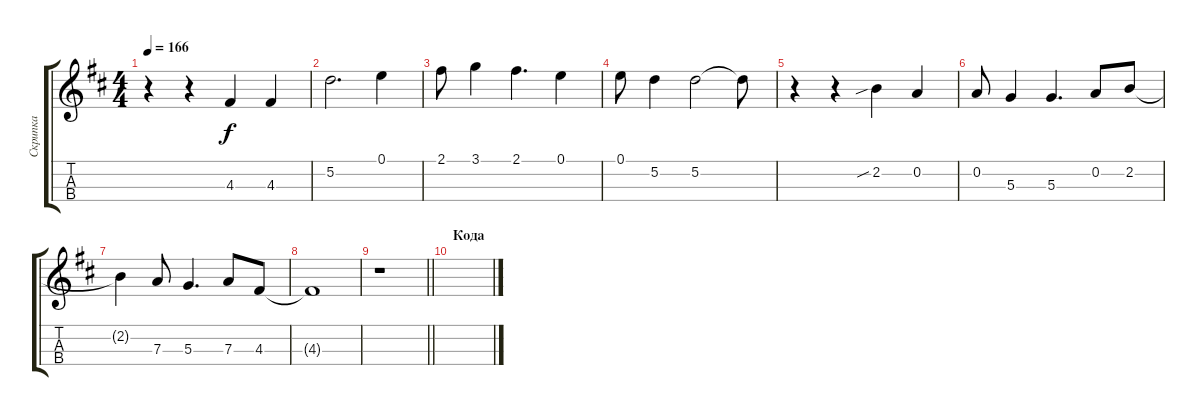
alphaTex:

\track ("Скрипка" "Скрипка") {instrument violin}
\staff {score tabs}
\tuning (E5 A4 D4 G3) {hide}
\ts (4 4)
\tempo 166
\clef g2
\ks bminor
r.4{dy f} r.4 4.3.4 4.3.4 |
5.2.2{d} 0.1.4 |
2.1.8 3.1.4 2.1.4{d} 0.1.4 |
0.1.8 5.2.4 5.2.2 5.2{t}.8 |
r.4 r.4 2.2{sib}.4 0.2.4 |
0.2.8 5.3.4 5.3.4{d} 0.2.8 2.2.8 |
2.2{t}.4 7.3.8 5.3.4{d} 7.3.8 4.3.8 |
4.3{t}.1 |
\barLineRight lightlight
r.1 |
\section ("" "Кода")
